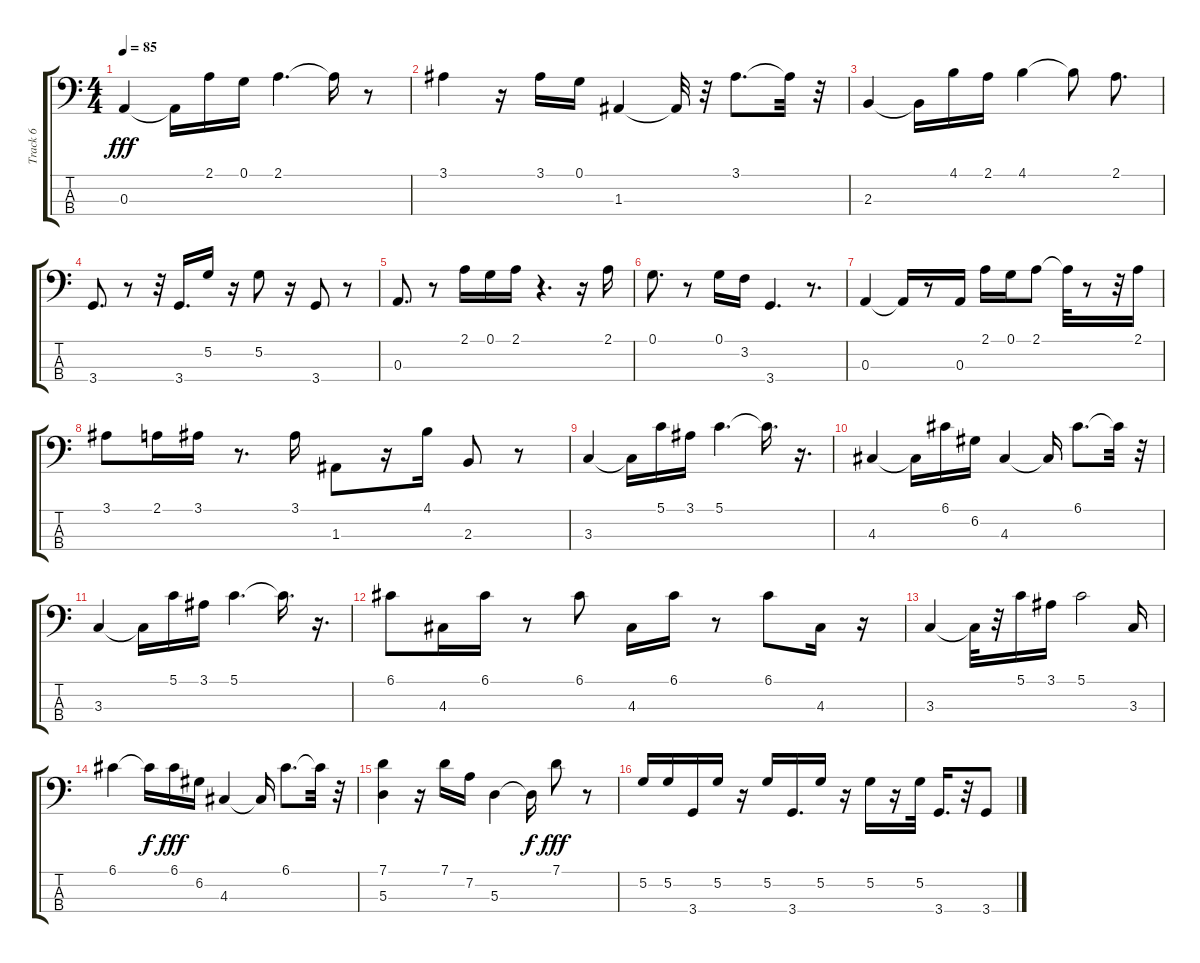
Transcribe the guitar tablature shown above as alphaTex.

\track ("Track 6" "Track 6") {instrument acousticbass}
\staff {score tabs}
\tuning (G2 D2 A1 E1) {hide}
\ts (4 4)
\tempo 85
\clef f4
\ks c
0.3.4{dy fff} 0.3{t}.16 2.1.16 0.1.16 2.1.4{d} 2.1{t}.16 r.8 |
3.1.4 r.16 3.1.16 0.1.16 1.3.4 1.3{t}.32 r.32 3.1.8{d} 3.1{t}.32 r.32 |
2.3.4 2.3{t}.16 4.1.16 2.1.16 4.1.4 4.1{t}.8 2.1.8{d} |
3.4.8{d} r.8 r.32 3.4.16{d} 5.2.16 r.16 5.2.8 r.16 3.4.8 r.8 |
0.3.8{d} r.8 2.1.16 0.1.16 2.1.16 r.4{d} r.16 2.1.16 |
0.1.8{d} r.8 0.1.16 3.2.16 3.4.4{d} r.8{d} |
0.3.4 0.3{t}.16 r.8 0.3.16 2.1.16 0.1.16 2.1.8 2.1{t}.32 r.8 r.32 2.1.16 |
3.1.8 2.1.16 3.1.16 r.8{d} 3.1.16 1.3.8 r.16 4.1.16 2.3.8 r.8 |
3.3.4 3.3{t}.16 5.1.16 3.1.16 5.1.4{d} 5.1{t}.16{d} r.16{d} |
4.3.4 4.3{t}.16 6.1.16 6.2.16 4.3.4 4.3{t}.16 6.1.8{d} 6.1{t}.32 r.32 |
3.3.4 3.3{t}.16 5.1.16 3.1.16 5.1.4{d} 5.1{t}.16{d} r.16{d} |
6.1.8 4.3.16 6.1.16 r.8 6.1.8 4.3.16 6.1.16 r.8 6.1.8 4.3.16 r.16 |
3.3.4 3.3{t}.32 r.32 5.1.16 3.1.16 5.1.2 3.3.16 |
6.1.4 6.1{t}.16{dy f} 6.1.16{dy fff} 6.2.16 4.3.4 4.3{t}.16 6.1.8{d} 6.1{t}.32 r.32 |
(7.1 5.3).4 r.16 7.1.16 7.2.16 5.3.4 5.3{t}.16{dy f} 7.1.8{dy fff} r.8 |
5.2.16 5.2.16 3.4.16 5.2.16 r.16 5.2.16 3.4.16{d} 5.2.16 r.16 5.2.16 r.16 5.2.32 3.4.16{d} r.32 3.4.8
